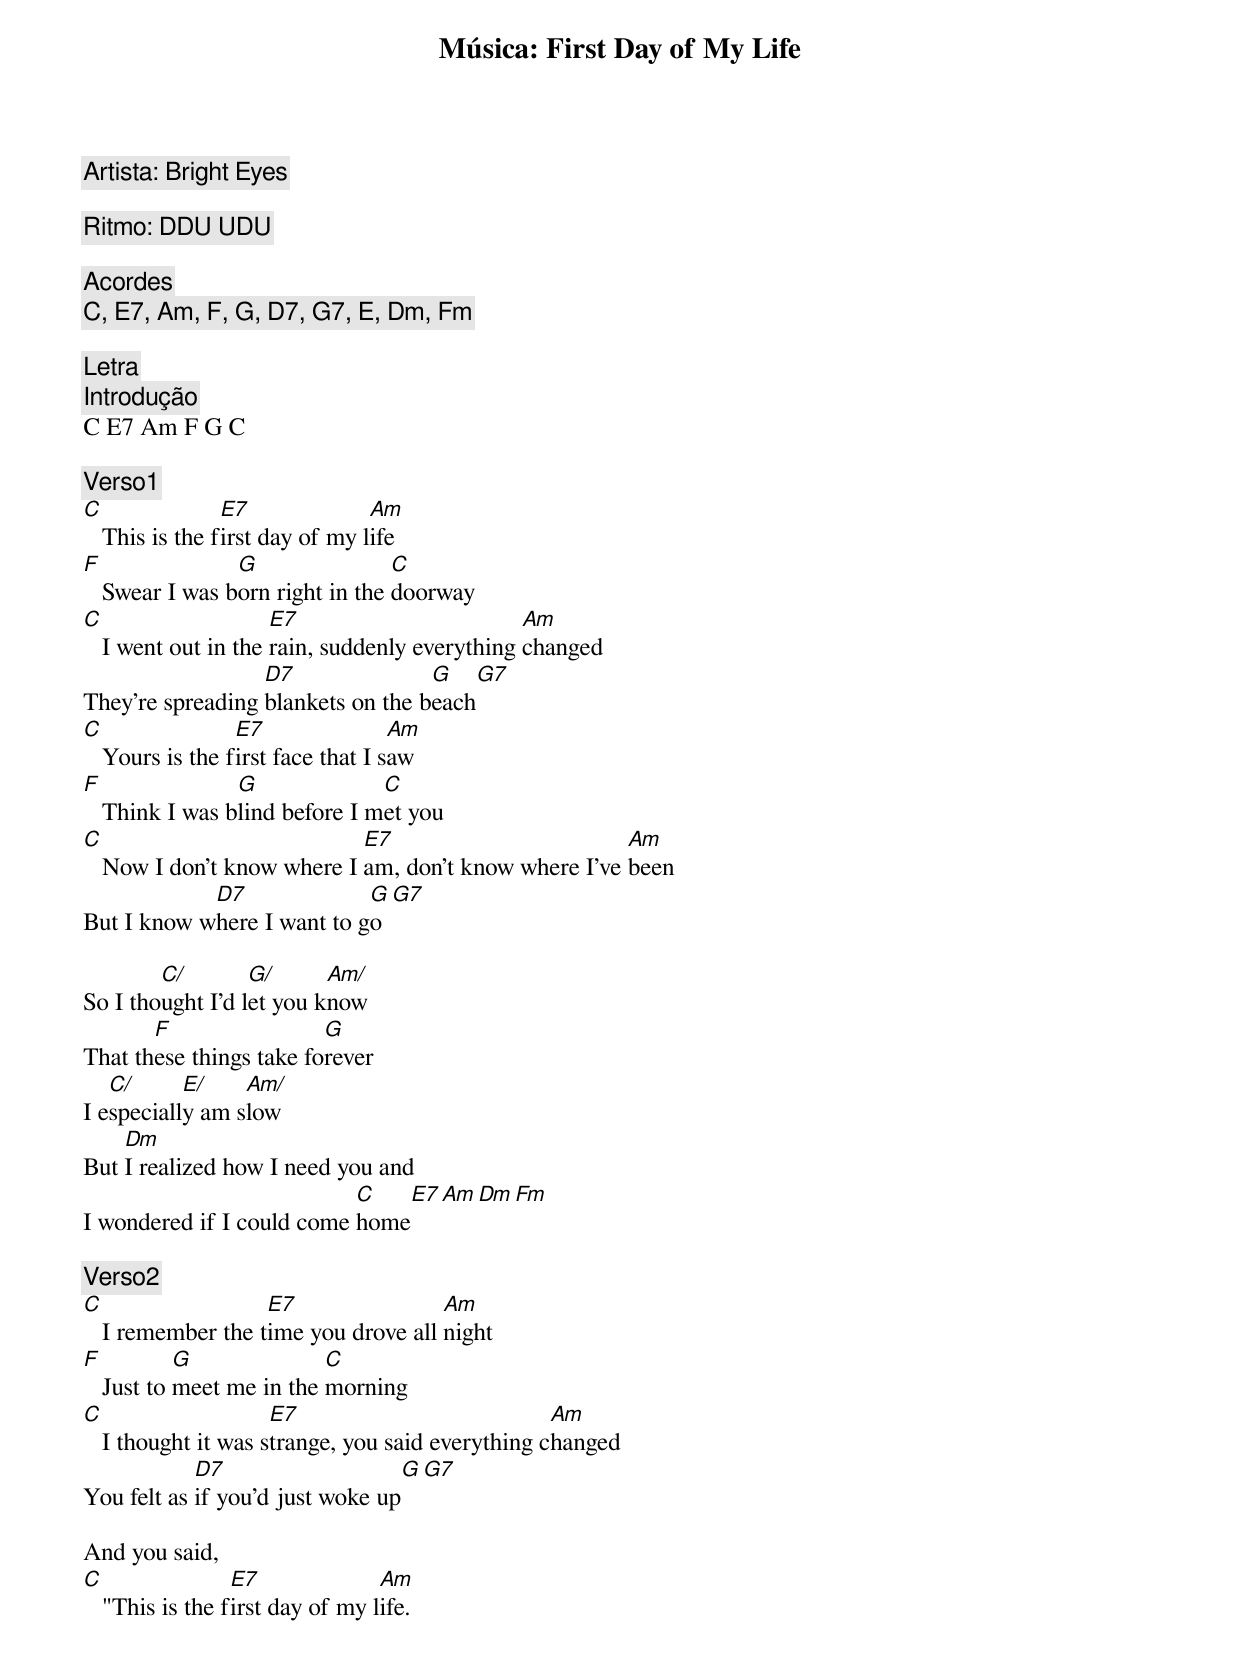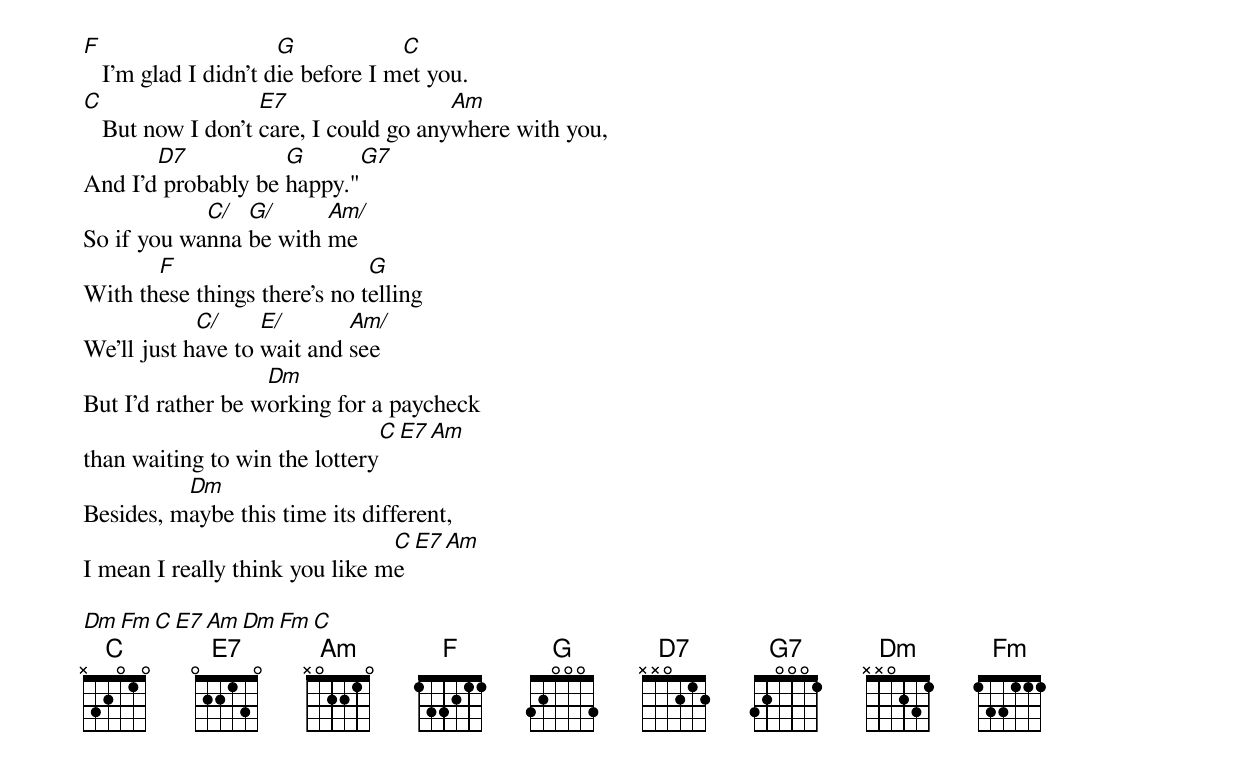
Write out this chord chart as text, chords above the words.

Música: First Day of My Life

Artista: Bright Eyes

Ritmo: DDU UDU

[Acordes]
C, E7, Am, F, G, D7, G7, E, Dm, Fm

[Letra]
[Introdução]
C E7 Am F G C

[Verso1]
C               E7              Am
   This is the first day of my life
F               G                C
   Swear I was born right in the doorway
C                    E7                        Am
   I went out in the rain, suddenly everything changed
                  D7               G    G7
They're spreading blankets on the beach
C                E7                Am
   Yours is the first face that I saw
F               G              C
   Think I was blind before I met you
C                           E7                        Am
   Now I don't know where I am, don't know where I've been
            D7              G    G7
But I know where I want to go

        C/        G/      Am/
So I thought I'd let you know
       F                 G
That these things take forever
   C/      E/    Am/
I especially am slow
    Dm
But I realized how I need you and
                           C     E7    Am    Dm    Fm
I wondered if I could come home

[Verso2]
C                  E7                Am
   I remember the time you drove all night
F          G              C
   Just to meet me in the morning
C                    E7                           Am
   I thought it was strange, you said everything changed
            D7                   G    G7
You felt as if you'd just woke up

And you said,
C                E7              Am
   "This is the first day of my life.
F                     G            C
   I'm glad I didn't die before I met you.
C                  E7                  Am
   But now I don't care, I could go anywhere with you,
       D7           G      G7
And I'd probably be happy."
            C/  G/      Am/
So if you wanna be with me
       F                      G
With these things there's no telling
            C/     E/       Am/
We'll just have to wait and see
                   Dm
But I'd rather be working for a paycheck
                               C  E7  Am
than waiting to win the lottery
          Dm
Besides, maybe this time its different,
                                C  E7  Am
I mean I really think you like me

Dm Fm C  E7 Am Dm Fm C
